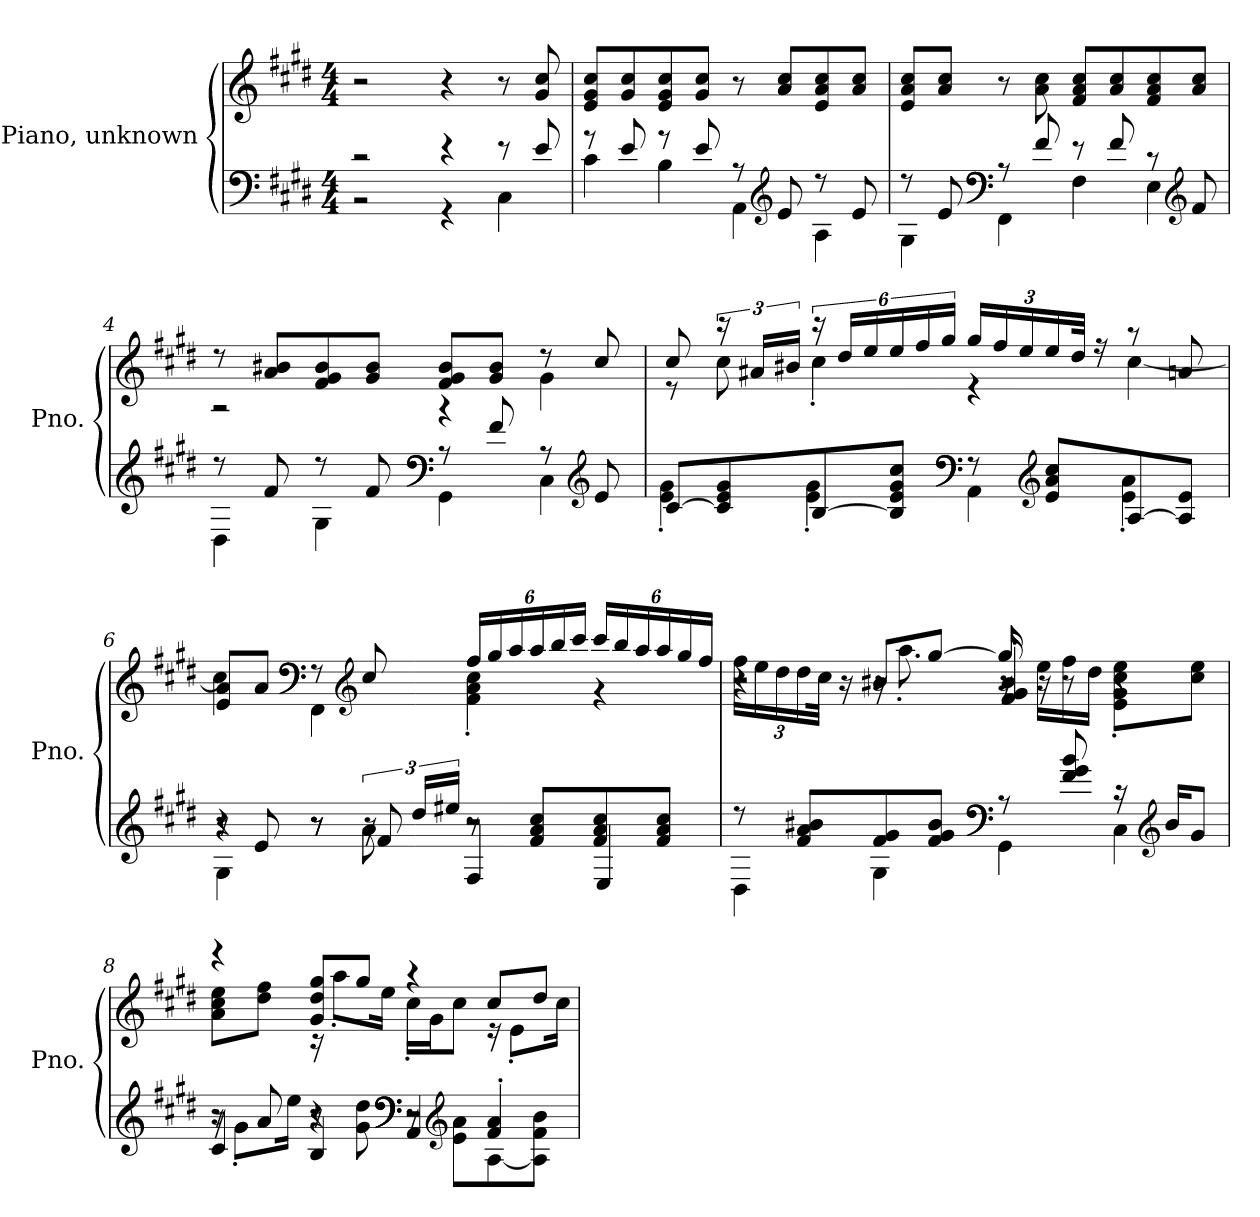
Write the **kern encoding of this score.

**kern	**kern
*part1	*part1
*staff2	*staff1
*I"Piano, unknown	*
*I'Pno.	*
*clefF4	*clefG2
*k[f#c#g#d#]	*k[f#c#g#d#]
*M4/4	*M4/4
*MM120	*MM120
=1	=1
*^	*
2r	2r	2r
4r	4r	4r
8r	4C#\	8r
8e/	.	8g#/ 8cc#/
=2	=2	=2
8r	4c#\	8e/ 8g#/ 8cc#/L
8e/	.	8g#/ 8cc#/
8r	4B\	8e/ 8g#/ 8cc#/
8e/	.	8g#/ 8cc#/J
8r	4AA\	8r
*clefG2	*	*
8e/	.	8a/ 8cc#/L
8r	4A\	8e/ 8a/ 8cc#/
8e/	.	8a/ 8cc#/J
=3	=3	=3
8r	4G#\	8e/ 8a/ 8cc#/L
8e/	.	8a/ 8cc#/J
*clefF4	*	*
8r	4FF#\	8r
8f#/	.	8a\ 8cc#\
8r	4F#\	8f#/ 8a/ 8cc#/L
8f#/	.	8a/ 8cc#/
8r	4E\	8f#/ 8a/ 8cc#/
*clefG2	*	*
8f#/	.	8a/ 8cc#/J
!!LO:LB:g=z
=4	=4	=4
*	*	*^
8r	4D#\	8r	2r
8f#/	.	8a/ 8b#X/L	.
8r	4G#\	8f#/ 8g#/ 8b#/	.
8f#/	.	8g#/ 8b#/J	.
*clefF4	*	*	*
8r	4GG#\	8f#/ 8g#/ 8b#/L	4r
8f#/	.	8g#/ 8b#/J	.
8r	4C#\	8r	4g#\
*clefG2	*	*	*
8e/	.	8cc#/	.
=5	=5	=5	=5
[8c#/L	4e\' 4g#\'	8cc#/	8r
8c#/] 8e/ 8g#/	.	24r	8cc#\
.	.	24a#X/LL	.
.	.	24b#X/JJ	.
[8B/	4e\' 4g#\'	24r	4cc#'\
.	.	24dd#/LL	.
.	.	24ee/	.
*	*	*Xbrackettup	*
8B/] 8e/ 8g#/ 8cc#/J	.	24ee/	.
.	.	24ff#/	.
.	.	24gg#/JJ	.
*clefF4	*	*	*
8r	4AA\	24gg#/LL	4r
.	.	24ff#/	.
.	.	24ee/	.
*clefG2	*	*	*
8e/ 8a/ 8cc#/L	.	24ee/	.
.	.	48dd#/JJk	.
.	.	16r	.
[8A/	4e\' 4a\'	8r	[4cc#\
8A/] 8e/J	.	8an/	.
!!LO:LB:g=z	!!
=6	=6	=6	=6
*	*^	*	*
8r	4G#\	4r	8e/ 8a/L	4cc#\]
8e/	.	.	8a/J	.
*	*	*	*clefF4	*
8r	8r	8r	8r	4FF#\
*	*	*	*clefG2	*
24r	8a\	8f#/	8cc#/	.
24dd#/LL	.	.	.	.
24ee#X/JJ	.	.	.	.
8r	2r	4F#/	24ff#/LL	4f#\' 4a\' 4cc#\'
.	.	.	24gg#/	.
.	.	.	24aa/	.
8f#/ 8a/ 8cc#/L	.	.	24aa/	.
.	.	.	24bb/	.
.	.	.	24ccc#/JJ	.
8f#/ 8a/ 8cc#/	.	4E/	24ccc#/LL	4r
.	.	.	24bb/	.
.	.	.	24aa/	.
8f#/ 8a/ 8cc#/J	.	.	24aa/	.
.	.	.	24gg#/	.
.	.	.	24ff#/JJ	.
*	*v	*v	*	*
!!LO:LB:g=z
=7	=7	=7	=7
*	*	*	*^
8r	4D#\	4r	24ff#\LL	2r
.	.	.	24ee\	.
.	.	.	24dd#\	.
8f#/ 8a/ 8b#X/L	.	.	24dd#\	.
.	.	.	48cc#\JJk	.
.	.	.	16r	.
8f#/ 8g#/	4G#\	8b#X/L	16r	.
.	.	.	8.aa'\	.
8f#/ 8g#/ 8b#/J	.	[8gg#/J	.	.
*clefF4	*	*	*	*
8r	4GG#\	16gg#/]	16r	4f#/' 4g#/' 4b#/'
.	.	16r	16ee\LL	.
8f#/ 8g#/ 8b#/	.	8r	16ff#\	.
.	.	.	16dd#\JJ	.
16r	4C#\	4r	8e\' 8g#\' 8cc#\' 8ee\'L	4r
*clefG2	*	*	*	*
16b#/KL	.	.	.	.
8g#/J	.	.	8cc#\ 8ee\J	.
*	*	*	*v	*v
=8	=8	=8	=8
*	*^	*	*
8r	16r	4c#/	4r	8a\ 8cc#\ 8ee\L
.	8g#'\L	.	.	.
8a/	.	.	.	8dd#\ 8ff#\J
.	16ee\Jk	.	.	.
4r	8r	4B/	8g#/ 8dd#/ 8gg#/L	16r
.	.	.	.	8aa'\L
.	8g#\ 8dd#\	.	8gg#/J	.
.	.	.	.	16ee\Jk
*clefF4	*	*	*	*
2r	8r	4AA/	4r	16cc#'\LL
.	.	.	.	16g#\J
*clefG2	*	*	*	*
.	8e\ 8a\L	.	.	8cc#\J
.	[8A\	4f#/' 4a/'	8cc#/L	16r
.	.	.	.	8e'\L
.	8A\] 8f#\ 8b\J	.	8dd#/J	.
.	.	.	.	16cc#\Jk
*v	*v	*v	*	*
*	*v	*v
=	=
*-	*-
